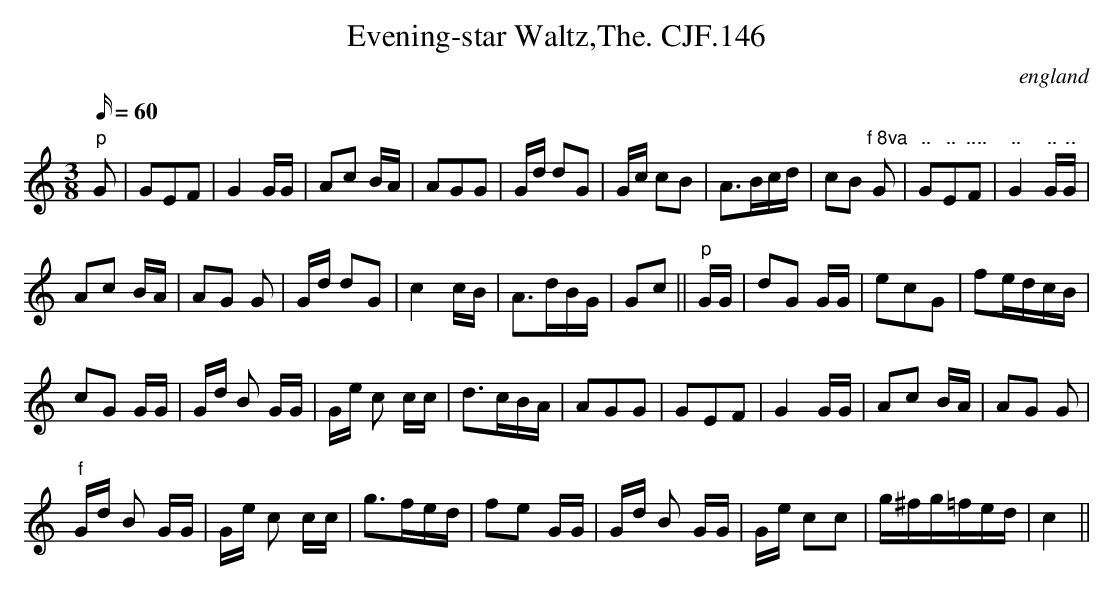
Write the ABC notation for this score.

X:1
T:Evening-star Waltz,The. CJF.146
O:england
M:3/8
L:1/16
Q:60
K:C
"p"G2|G2E2F2|G4GG|A2c2 BA|A2G2G2|Gd d2G2|Gc c2B2|\
A3Bcd|c2B2"f 8va" G2|".."G2".."E2"...."F2|".."G4".."G".."G|
A2c2 BA|A2G2 G2|Gd d2G2|c4cB|A3dBG|G2c2||"p"GG|d2G2 GG|e2c2G2|f2edcB|
c2G2 GG|Gd B2 GG|Ge c2 cc|d3cBA|A2G2G2|G2E2F2|G4GG|A2c2 BA|A2G2 G2|
"f"Gd B2 GG|Ge c2 cc|g3fed|f2e2 GG|Gd B2 GG|Ge c2c2|g^fg=fed|c4||
